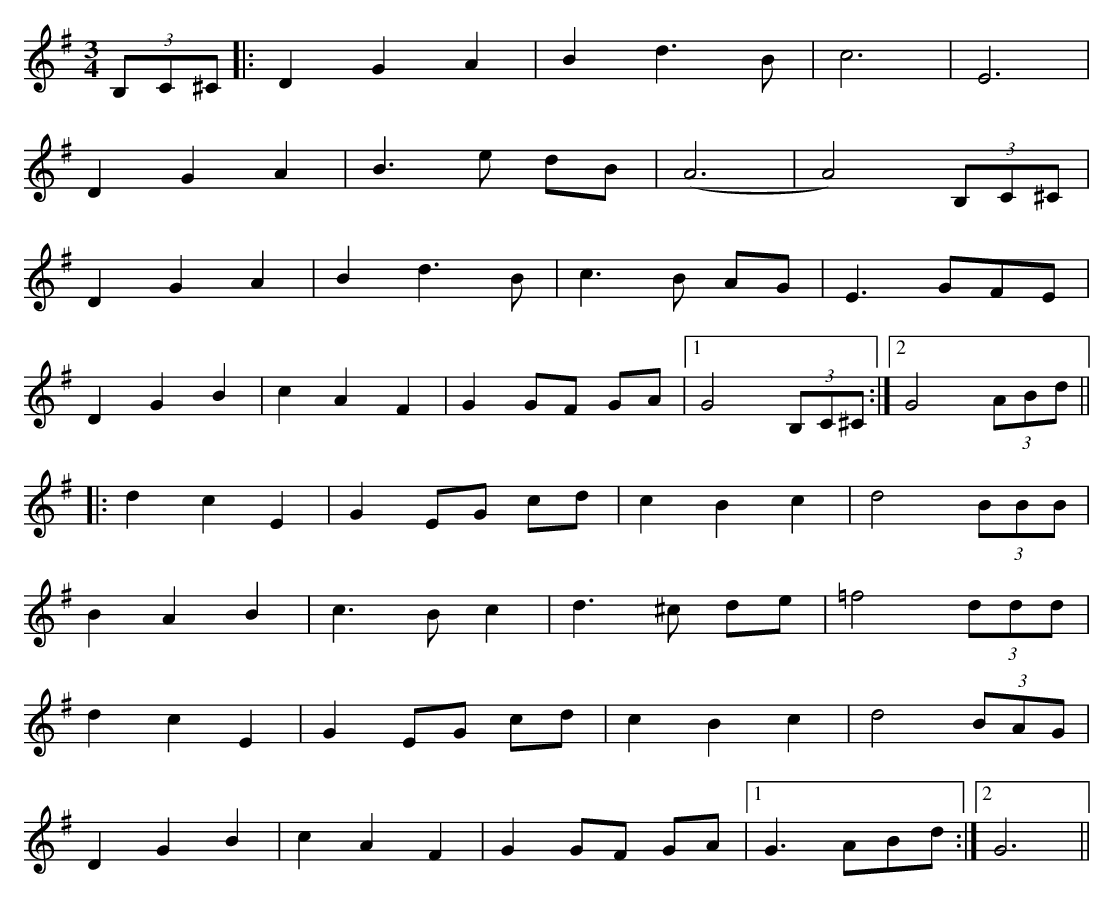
X:1
M:3/4
K:G
(3B,C^C|:D2 G2 A2|B2 d3 B|c6|E6|
D2 G2 A2|B3e dB|(A6|A4) (3B,C^C|
D2 G2 A2|B2 d3 B|c3B AG|E3GFE|
D2 G2 B2|c2A2 F2|G2 GF GA|1 G4 (3B,C^C:|2 G4 (3ABd||
|:d2 c2 E2|G2 EG cd|c2 B2 c2|d4 (3BBB|
B2 A2 B2|c3Bc2|d3 ^c de|=f4 (3ddd|
d2 c2 E2|G2 EG cd|c2 B2 c2|d4 (3BAG|
D2 G2 B2|c2 A2 F2|G2 GF GA|1 G3 ABd:|2 G6||
